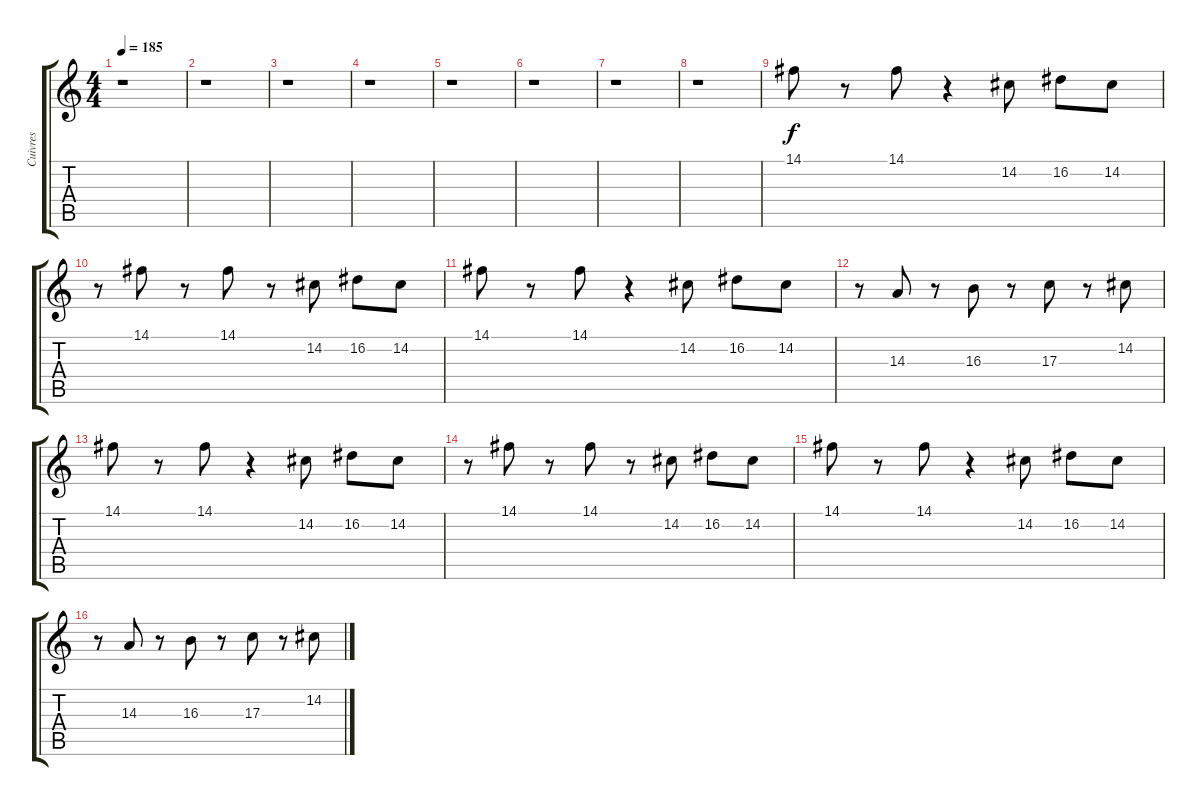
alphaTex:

\track ("Cuivres" "Cuivres") {instrument trumpet}
\staff {score tabs}
\tuning (E4 B3 G3 D3 A2 E2) {hide}
\ts (4 4)
\tempo 185
\clef g2
\ks c
r.1{dy f} |
r.1 |
r.1 |
r.1 |
r.1 |
r.1 |
r.1 |
r.1 |
14.1.8 r.8 14.1.8 r.4 14.2.8 16.2.8 14.2.8 |
r.8 14.1.8 r.8 14.1.8 r.8 14.2.8 16.2.8 14.2.8 |
14.1.8 r.8 14.1.8 r.4 14.2.8 16.2.8 14.2.8 |
r.8 14.3.8 r.8 16.3.8 r.8 17.3.8 r.8 14.2.8 |
14.1.8 r.8 14.1.8 r.4 14.2.8 16.2.8 14.2.8 |
r.8 14.1.8 r.8 14.1.8 r.8 14.2.8 16.2.8 14.2.8 |
14.1.8 r.8 14.1.8 r.4 14.2.8 16.2.8 14.2.8 |
r.8 14.3.8 r.8 16.3.8 r.8 17.3.8 r.8 14.2.8
